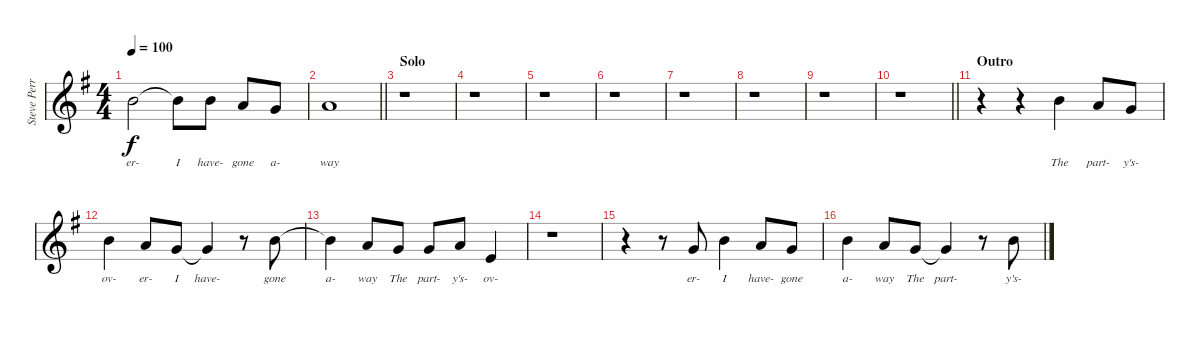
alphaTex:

\track ("Steve Perry" "Steve Perr") {instrument lead2sawtooth}
\staff {score}
\tuning (E4 B3 G3 D3 A2 E2) {hide}
\ts (4 4)
\tempo 100
\clef g2
\ks g
7.1{t}.2{lyrics (0 "er-") lyrics (1 "") lyrics (2 "") lyrics (3 "") lyrics (4 "") dy f} 7.1{t}.8{lyrics (0 "I") lyrics (1 "") lyrics (2 "") lyrics (3 "") lyrics (4 "")} 7.1.8{lyrics (0 "have-") lyrics (1 "") lyrics (2 "") lyrics (3 "") lyrics (4 "")} 5.1.8{lyrics (0 "gone") lyrics (1 "") lyrics (2 "") lyrics (3 "") lyrics (4 "")} 3.1.8{lyrics (0 "a-") lyrics (1 "") lyrics (2 "") lyrics (3 "") lyrics (4 "")} |
\barLineRight lightlight
5.1.1{lyrics (0 "way") lyrics (1 "") lyrics (2 "") lyrics (3 "") lyrics (4 "")} |
\section ("" "Solo")
r.1 |
r.1 |
r.1 |
r.1 |
r.1 |
r.1 |
r.1 |
\barLineRight lightlight
r.1 |
\section ("" "Outro")
r.4 r.4 7.1.4{lyrics (0 "The") lyrics (1 "") lyrics (2 "") lyrics (3 "") lyrics (4 "")} 5.1.8{lyrics (0 "part-") lyrics (1 "") lyrics (2 "") lyrics (3 "") lyrics (4 "")} 3.1.8{lyrics (0 "y's-") lyrics (1 "") lyrics (2 "") lyrics (3 "") lyrics (4 "")} |
7.1.4{lyrics (0 "ov-") lyrics (1 "") lyrics (2 "") lyrics (3 "") lyrics (4 "")} 5.1.8{lyrics (0 "er-") lyrics (1 "") lyrics (2 "") lyrics (3 "") lyrics (4 "")} 3.1.8{lyrics (0 "I") lyrics (1 "") lyrics (2 "") lyrics (3 "") lyrics (4 "")} 3.1{t}.4{lyrics (0 "have-") lyrics (1 "") lyrics (2 "") lyrics (3 "") lyrics (4 "")} r.8 7.1.8{lyrics (0 "gone") lyrics (1 "") lyrics (2 "") lyrics (3 "") lyrics (4 "")} |
7.1{t}.4{lyrics (0 "a-") lyrics (1 "") lyrics (2 "") lyrics (3 "") lyrics (4 "")} 5.1.8{lyrics (0 "way") lyrics (1 "") lyrics (2 "") lyrics (3 "") lyrics (4 "")} 3.1.8{lyrics (0 "The") lyrics (1 "") lyrics (2 "") lyrics (3 "") lyrics (4 "")} 3.1.8{lyrics (0 "part-") lyrics (1 "") lyrics (2 "") lyrics (3 "") lyrics (4 "")} 5.1.8{lyrics (0 "y's-") lyrics (1 "") lyrics (2 "") lyrics (3 "") lyrics (4 "")} 0.1.4{lyrics (0 "ov-") lyrics (1 "") lyrics (2 "") lyrics (3 "") lyrics (4 "")} |
r.1 |
r.4 r.8 3.1.8{lyrics (0 "er-") lyrics (1 "") lyrics (2 "") lyrics (3 "") lyrics (4 "")} 7.1.4{lyrics (0 "I") lyrics (1 "") lyrics (2 "") lyrics (3 "") lyrics (4 "")} 5.1.8{lyrics (0 "have-") lyrics (1 "") lyrics (2 "") lyrics (3 "") lyrics (4 "")} 3.1.8{lyrics (0 "gone") lyrics (1 "") lyrics (2 "") lyrics (3 "") lyrics (4 "")} |
7.1.4{lyrics (0 "a-") lyrics (1 "") lyrics (2 "") lyrics (3 "") lyrics (4 "")} 5.1.8{lyrics (0 "way") lyrics (1 "") lyrics (2 "") lyrics (3 "") lyrics (4 "")} 3.1.8{lyrics (0 "The") lyrics (1 "") lyrics (2 "") lyrics (3 "") lyrics (4 "")} 3.1{t}.4{lyrics (0 "part-") lyrics (1 "") lyrics (2 "") lyrics (3 "") lyrics (4 "")} r.8 7.1.8{lyrics (0 "y's-") lyrics (1 "") lyrics (2 "") lyrics (3 "") lyrics (4 "")}
